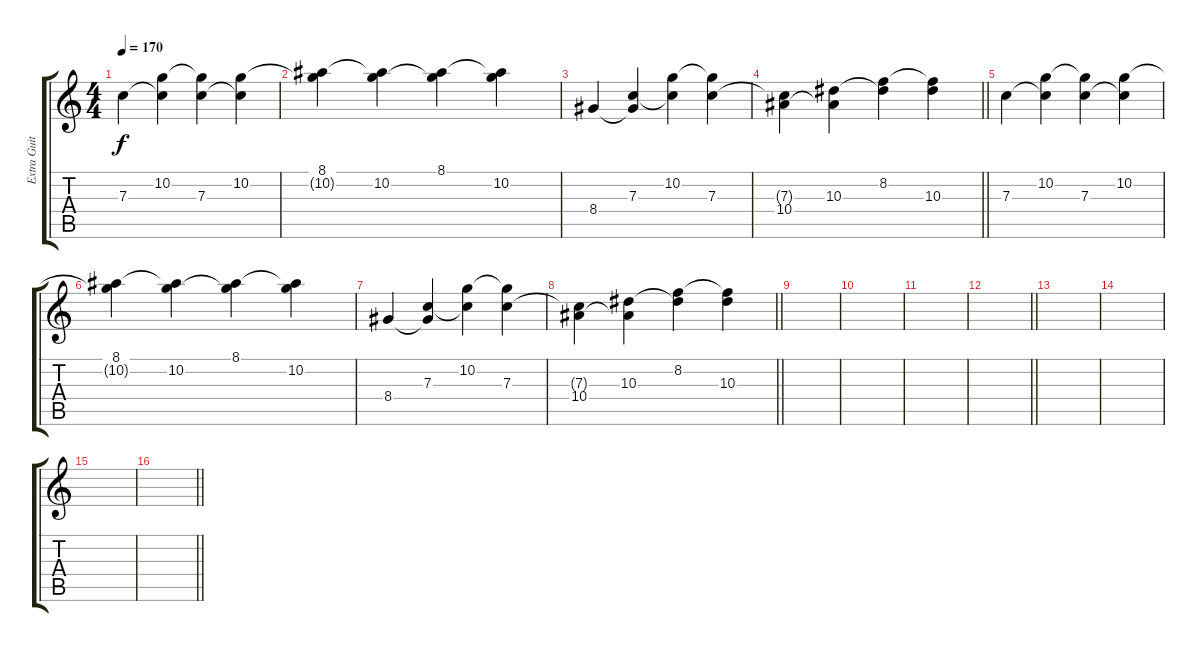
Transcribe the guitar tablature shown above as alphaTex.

\track ("Extra Guitar 2" "Extra Guit") {instrument distortionguitar}
\staff {score tabs}
\tuning (D4 A3 F3 C3 G2 C2) {hide}
\ts (4 4)
\tempo 170
\clef g2
\ks c
7.3.4{dy f} (10.2 7.3{t}).4 (10.2{t} 7.3).4 (10.2 7.3{t}).4 |
(8.1 10.2{t}).4 (8.1{t} 10.2).4 (8.1 10.2{t}).4 (8.1{t} 10.2).4 |
8.4.4 (7.3 8.4{t}).4 (10.2 7.3{t}).4 (10.2{t} 7.3).4 |
\barLineRight lightlight
(7.3{t} 10.4).4 (10.3 10.4{t}).4 (8.2 10.3{t}).4 (8.2{t} 10.3).4 |
7.3.4 (10.2 7.3{t}).4 (10.2{t} 7.3).4 (10.2 7.3{t}).4 |
(8.1 10.2{t}).4 (8.1{t} 10.2).4 (8.1 10.2{t}).4 (8.1{t} 10.2).4 |
8.4.4 (7.3 8.4{t}).4 (10.2 7.3{t}).4 (10.2{t} 7.3).4 |
\barLineRight lightlight
(7.3{t} 10.4).4 (10.3 10.4{t}).4 (8.2 10.3{t}).4 (8.2{t} 10.3).4 |
|
|
|
\barLineRight lightlight
|
|
|
|
\barLineRight lightlight
